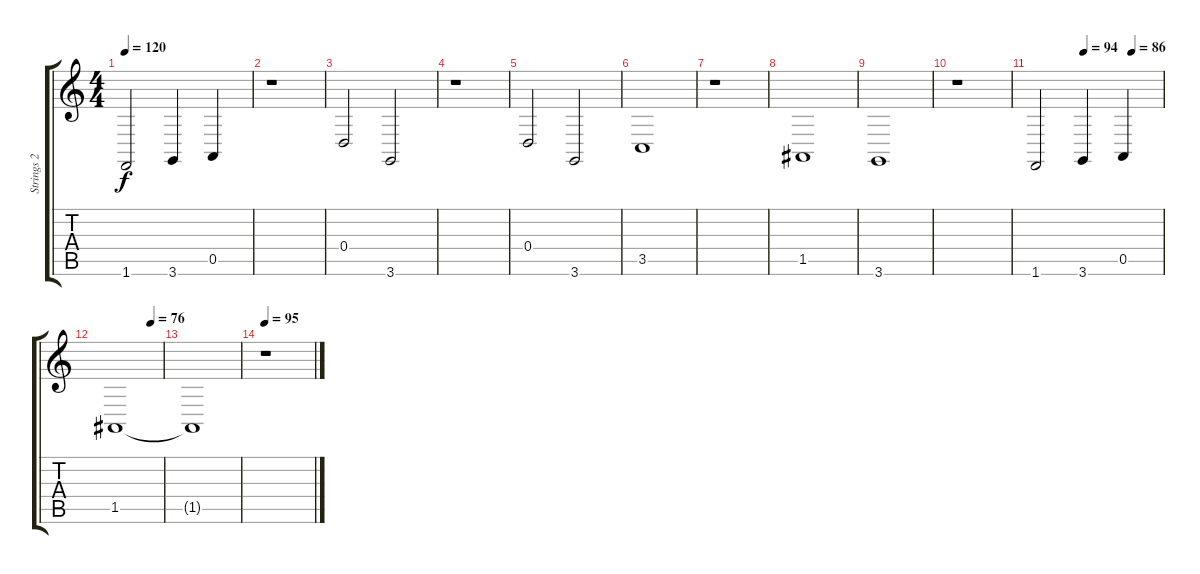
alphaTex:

\track ("Strings 2" "Strings 2") {instrument stringensemble1}
\staff {score tabs}
\tuning (E4 B3 G3 D3 A2 E2) {hide}
\ts (4 4)
\tempo 120
\clef g2
\ks c
1.6.2{dy f} 3.6.4 0.5.4 |
r.1 |
0.4.2 3.6.2 |
r.1 |
0.4.2 3.6.2 |
3.5.1 |
r.1 |
1.5.1 |
3.6.1 |
r.1 |
\tempo (94 0.3854166666666667)
\tempo (86 0.7604166666666666)
1.6.2 3.6.4 0.5.4 |
\tempo (76 0.7604166666666666)
1.5.1 |
1.5{t}.1 |
\tempo 95
r.1
